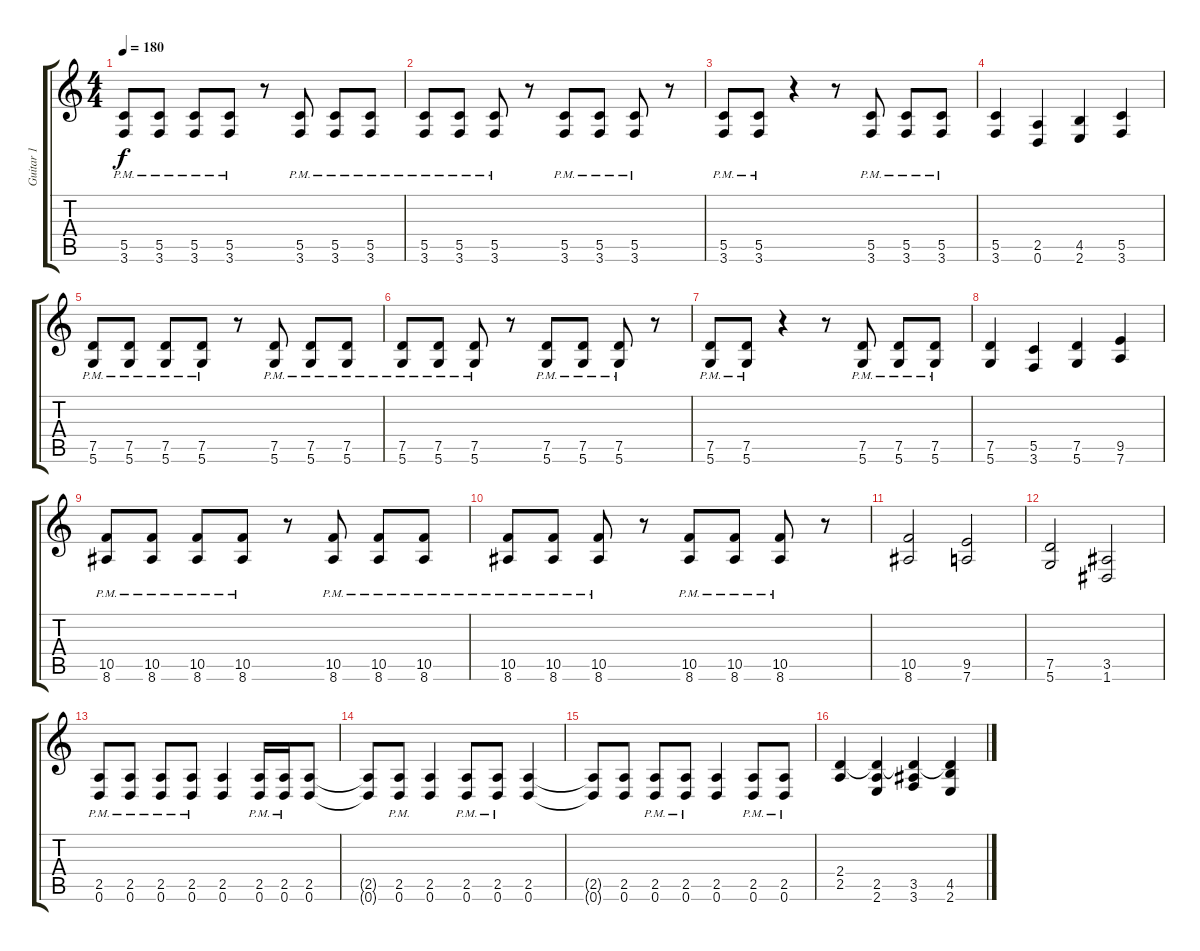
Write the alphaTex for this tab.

\track ("Guitar 1" "Guitar 1") {instrument distortionguitar}
\staff {score tabs}
\tuning (D4 A3 F3 C3 G2 D2) {hide}
\ts (4 4)
\tempo 180
\clef g2
\ks c
(5.5{pm} 3.6{pm}).8{dy f} (5.5{pm} 3.6{pm}).8 (5.5{pm} 3.6{pm}).8 (5.5{pm} 3.6{pm}).8 r.8 (5.5{pm} 3.6{pm}).8 (5.5{pm} 3.6{pm}).8 (5.5{pm} 3.6{pm}).8 |
(5.5{pm} 3.6{pm}).8 (5.5{pm} 3.6{pm}).8 (5.5{pm} 3.6{pm}).8 r.8 (5.5{pm} 3.6{pm}).8 (5.5{pm} 3.6{pm}).8 (5.5{pm} 3.6{pm}).8 r.8 |
(5.5{pm} 3.6{pm}).8 (5.5{pm} 3.6{pm}).8 r.4 r.8 (5.5{pm} 3.6{pm}).8 (5.5{pm} 3.6{pm}).8 (5.5{pm} 3.6{pm}).8 |
(5.5 3.6).4 (2.5 0.6).4 (4.5 2.6).4 (5.5 3.6).4 |
(7.5{pm} 5.6{pm}).8 (7.5{pm} 5.6{pm}).8 (7.5{pm} 5.6{pm}).8 (7.5{pm} 5.6{pm}).8 r.8 (7.5{pm} 5.6{pm}).8 (7.5{pm} 5.6{pm}).8 (7.5{pm} 5.6{pm}).8 |
(7.5{pm} 5.6{pm}).8 (7.5{pm} 5.6{pm}).8 (7.5{pm} 5.6{pm}).8 r.8 (7.5{pm} 5.6{pm}).8 (7.5{pm} 5.6{pm}).8 (7.5{pm} 5.6{pm}).8 r.8 |
(7.5{pm} 5.6{pm}).8 (7.5{pm} 5.6{pm}).8 r.4 r.8 (7.5{pm} 5.6{pm}).8 (7.5{pm} 5.6{pm}).8 (7.5{pm} 5.6{pm}).8 |
(7.5 5.6).4 (5.5 3.6).4 (7.5 5.6).4 (9.5 7.6).4 |
(10.5{pm} 8.6{pm}).8 (10.5{pm} 8.6{pm}).8 (10.5{pm} 8.6{pm}).8 (10.5{pm} 8.6{pm}).8 r.8 (10.5{pm} 8.6{pm}).8 (10.5{pm} 8.6{pm}).8 (10.5{pm} 8.6{pm}).8 |
(10.5{pm} 8.6{pm}).8 (10.5{pm} 8.6{pm}).8 (10.5{pm} 8.6{pm}).8 r.8 (10.5{pm} 8.6{pm}).8 (10.5{pm} 8.6{pm}).8 (10.5{pm} 8.6{pm}).8 r.8 |
(10.5 8.6).2 (9.5 7.6).2 |
(7.5 5.6).2 (3.5 1.6).2 |
(2.5{pm} 0.6{pm}).8 (2.5{pm} 0.6{pm}).8 (2.5{pm} 0.6{pm}).8 (2.5{pm} 0.6{pm}).8 (2.5 0.6).4 (2.5{pm} 0.6{pm}).16 (2.5{pm} 0.6{pm}).16 (2.5 0.6).8 |
(2.5{t} 0.6{t}).8 (2.5{pm} 0.6{pm}).8 (2.5 0.6).4 (2.5{pm} 0.6{pm}).8 (2.5{pm} 0.6{pm}).8 (2.5 0.6).4 |
(2.5{t} 0.6{t}).8 (2.5 0.6).8 (2.5{pm} 0.6{pm}).8 (2.5{pm} 0.6{pm}).8 (2.5 0.6).4 (2.5{pm} 0.6{pm}).8 (2.5{pm} 0.6{pm}).8 |
(2.4 2.5).4 (2.4{t} 2.5 2.6).4 (2.4{t} 3.5 3.6).4 (2.4{t} 4.5 2.6).4
